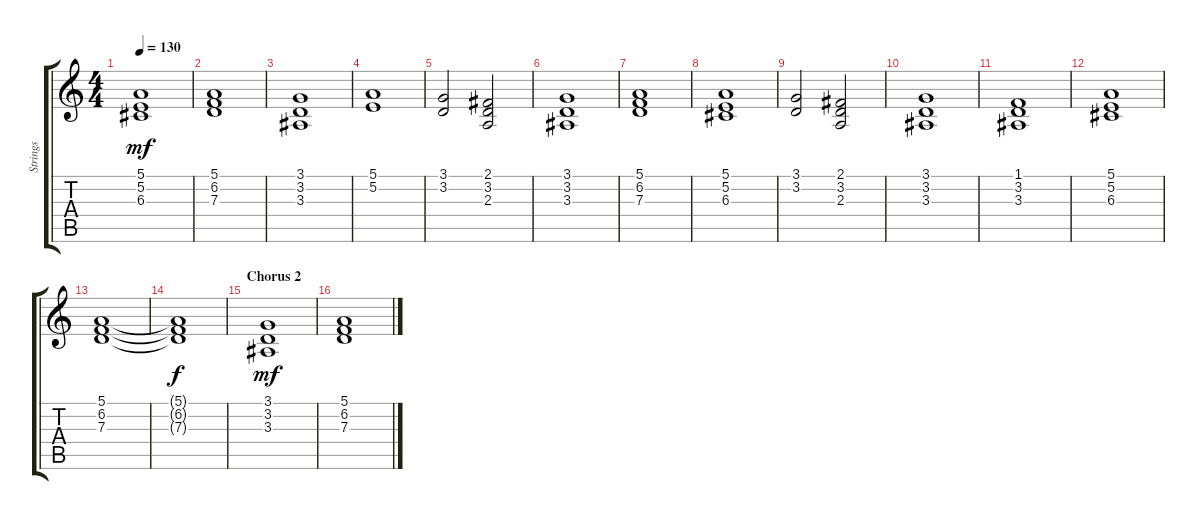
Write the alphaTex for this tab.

\track ("Strings" "Strings") {instrument stringensemble1}
\staff {score tabs}
\tuning (E4 B3 G3 D3 A2 E2) {hide}
\ts (4 4)
\tempo 130
\clef g2
\ks c
(5.1 5.2 6.3).1{dy mf} |
(5.1 6.2 7.3).1 |
(3.1 3.2 3.3).1 |
(5.1 5.2).1 |
(3.1 3.2).2 (2.1 3.2 2.3).2 |
(3.1 3.2 3.3).1 |
(5.1 6.2 7.3).1 |
(5.1 5.2 6.3).1 |
(3.1 3.2).2 (2.1 3.2 2.3).2 |
(3.1 3.2 3.3).1 |
(1.1 3.2 3.3).1 |
(5.1 5.2 6.3).1 |
(5.1 6.2 7.3).1 |
(5.1{t} 6.2{t} 7.3{t}).1{dy f} |
\section ("" "Chorus 2")
(3.1 3.2 3.3).1{dy mf} |
(5.1 6.2 7.3).1
